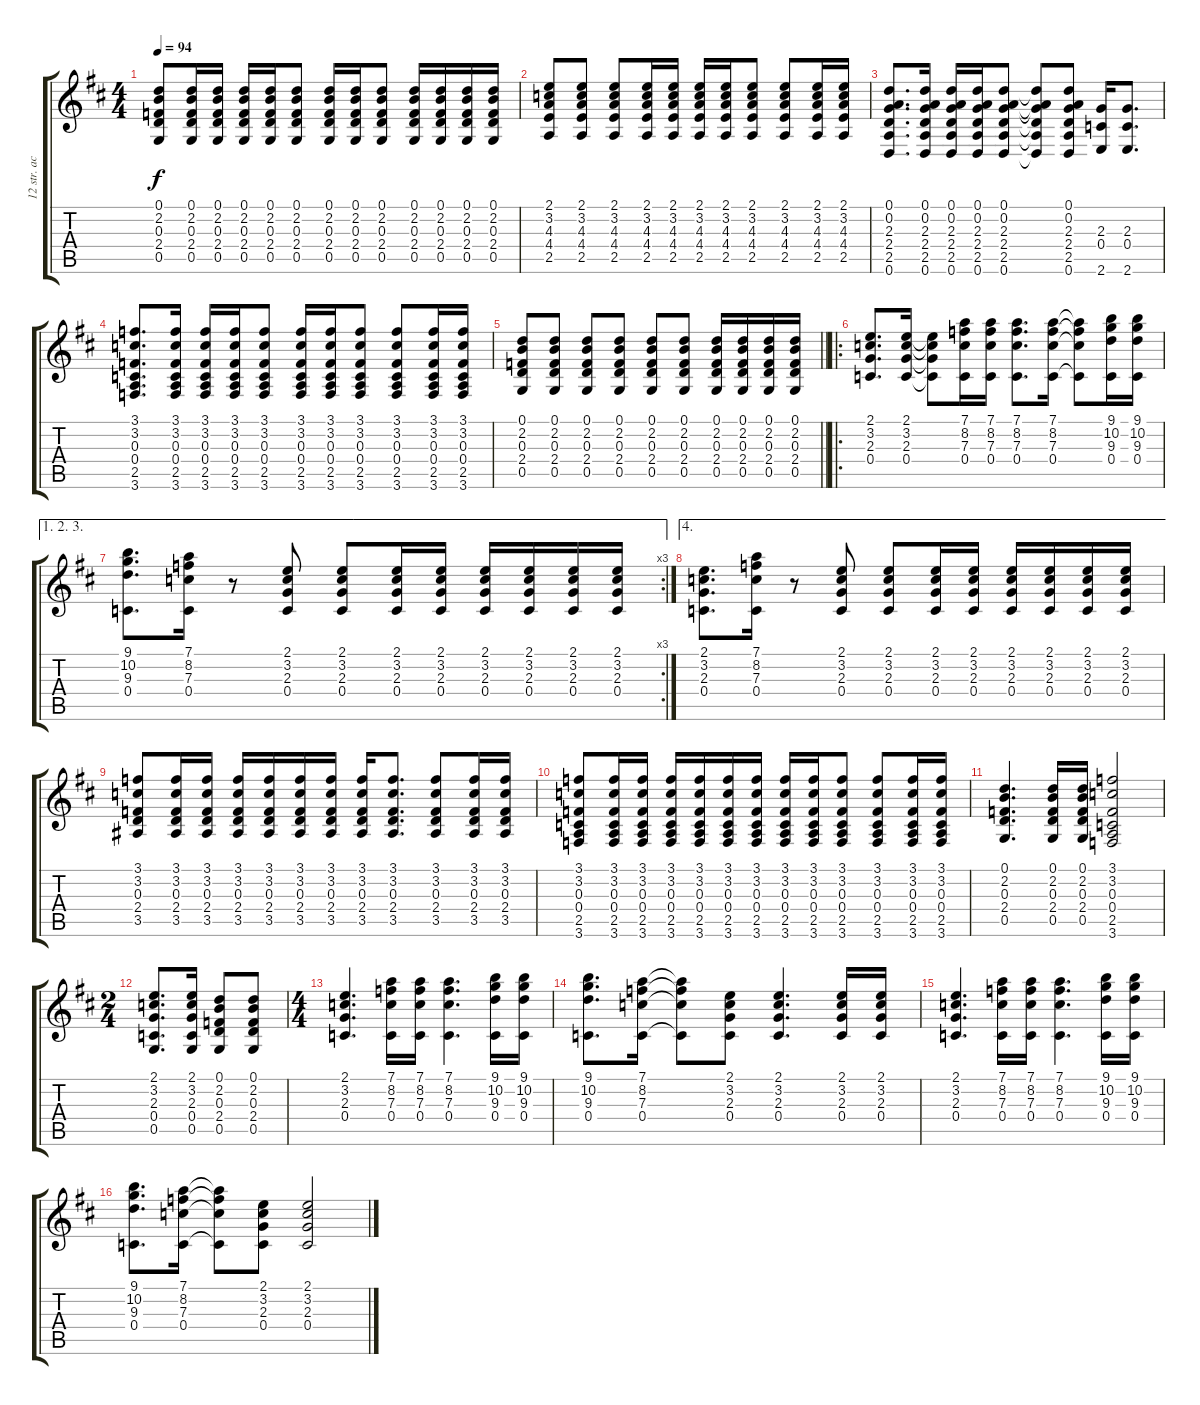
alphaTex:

\track ("12 str. acoustic" "12 str. ac") {instrument acousticguitarsteel}
\staff {score tabs}
\tuning (D4 A3 F3 C3 G2 D2) {hide}
\ts (4 4)
\tempo 94
\clef g2
\ks d
(0.1 2.2 0.3 2.4 0.5).8{dy f} (0.1 2.2 0.3 2.4 0.5).16 (0.1 2.2 0.3 2.4 0.5).16 (0.1 2.2 0.3 2.4 0.5).16 (0.1 2.2 0.3 2.4 0.5).16 (0.1 2.2 0.3 2.4 0.5).8 (0.1 2.2 0.3 2.4 0.5).16 (0.1 2.2 0.3 2.4 0.5).16 (0.1 2.2 0.3 2.4 0.5).8 (0.1 2.2 0.3 2.4 0.5).16 (0.1 2.2 0.3 2.4 0.5).16 (0.1 2.2 0.3 2.4 0.5).16 (0.1 2.2 0.3 2.4 0.5).16 |
(2.1 3.2 4.3 4.4 2.5).8 (2.1 3.2 4.3 4.4 2.5).8 (2.1 3.2 4.3 4.4 2.5).8 (2.1 3.2 4.3 4.4 2.5).16 (2.1 3.2 4.3 4.4 2.5).16 (2.1 3.2 4.3 4.4 2.5).16 (2.1 3.2 4.3 4.4 2.5).16 (2.1 3.2 4.3 4.4 2.5).8 (2.1 3.2 4.3 4.4 2.5).8 (2.1 3.2 4.3 4.4 2.5).16 (2.1 3.2 4.3 4.4 2.5).16 |
(0.1 0.2 2.3 2.4 2.5 0.6).8{d} (0.1 0.2 2.3 2.4 2.5 0.6).16 (0.1 0.2 2.3 2.4 2.5 0.6).16 (0.1 0.2 2.3 2.4 2.5 0.6).16 (0.1 0.2 2.3 2.4 2.5 0.6).8 (0.1{t} 0.2{t} 2.3{t} 2.4{t} 2.5{t} 0.6{t}).8 (0.1 0.2 2.3 2.4 2.5 0.6).8 (2.3 0.4 2.6).16 (2.3 0.4 2.6).8{d} |
(3.1 3.2 0.3 0.4 2.5 3.6).8{d} (3.1 3.2 0.3 0.4 2.5 3.6).16 (3.1 3.2 0.3 0.4 2.5 3.6).16 (3.1 3.2 0.3 0.4 2.5 3.6).16 (3.1 3.2 0.3 0.4 2.5 3.6).8 (3.1 3.2 0.3 0.4 2.5 3.6).16 (3.1 3.2 0.3 0.4 2.5 3.6).16 (3.1 3.2 0.3 0.4 2.5 3.6).8 (3.1 3.2 0.3 0.4 2.5 3.6).8 (3.1 3.2 0.3 0.4 2.5 3.6).16 (3.1 3.2 0.3 0.4 2.5 3.6).16 |
\barLineRight lightlight
(0.1 2.2 0.3 2.4 0.5).8 (0.1 2.2 0.3 2.4 0.5).8 (0.1 2.2 0.3 2.4 0.5).8 (0.1 2.2 0.3 2.4 0.5).8 (0.1 2.2 0.3 2.4 0.5).8 (0.1 2.2 0.3 2.4 0.5).8 (0.1 2.2 0.3 2.4 0.5).16 (0.1 2.2 0.3 2.4 0.5).16 (0.1 2.2 0.3 2.4 0.5).16 (0.1 2.2 0.3 2.4 0.5).16 |
\ro
(2.1 3.2 2.3 0.4).8{d} (2.1 3.2 2.3 0.4).16 (2.1{t} 3.2{t} 2.3{t} 0.4{t}).8 (7.1 8.2 7.3 0.4).16 (7.1 8.2 7.3 0.4).16 (7.1 8.2 7.3 0.4).8{d} (7.1 8.2 7.3 0.4).16 (7.1{t} 8.2{t} 7.3{t} 0.4{t}).8 (9.1 10.2 9.3 0.4).16 (9.1 10.2 9.3 0.4).16 |
\ae (1 2 3)
\rc 3
(9.1 10.2 9.3 0.4).8{d} (7.1 8.2 7.3 0.4).16 r.8 (2.1 3.2 2.3 0.4).8 (2.1 3.2 2.3 0.4).8 (2.1 3.2 2.3 0.4).16 (2.1 3.2 2.3 0.4).16 (2.1 3.2 2.3 0.4).16 (2.1 3.2 2.3 0.4).16 (2.1 3.2 2.3 0.4).16 (2.1 3.2 2.3 0.4).16 |
\ae 4
(2.1 3.2 2.3 0.4).8{d} (7.1 8.2 7.3 0.4).16 r.8 (2.1 3.2 2.3 0.4).8 (2.1 3.2 2.3 0.4).8 (2.1 3.2 2.3 0.4).16 (2.1 3.2 2.3 0.4).16 (2.1 3.2 2.3 0.4).16 (2.1 3.2 2.3 0.4).16 (2.1 3.2 2.3 0.4).16 (2.1 3.2 2.3 0.4).16 |
(3.1 3.2 0.3 2.4 3.5).8 (3.1 3.2 0.3 2.4 3.5).16 (3.1 3.2 0.3 2.4 3.5).16 (3.1 3.2 0.3 2.4 3.5).16 (3.1 3.2 0.3 2.4 3.5).16 (3.1 3.2 0.3 2.4 3.5).16 (3.1 3.2 0.3 2.4 3.5).16 (3.1 3.2 0.3 2.4 3.5).16 (3.1 3.2 0.3 2.4 3.5).8{d} (3.1 3.2 0.3 2.4 3.5).8 (3.1 3.2 0.3 2.4 3.5).16 (3.1 3.2 0.3 2.4 3.5).16 |
(3.1 3.2 0.3 0.4 2.5 3.6).8 (3.1 3.2 0.3 0.4 2.5 3.6).16 (3.1 3.2 0.3 0.4 2.5 3.6).16 (3.1 3.2 0.3 0.4 2.5 3.6).16 (3.1 3.2 0.3 0.4 2.5 3.6).16 (3.1 3.2 0.3 0.4 2.5 3.6).16 (3.1 3.2 0.3 0.4 2.5 3.6).16 (3.1 3.2 0.3 0.4 2.5 3.6).16 (3.1 3.2 0.3 0.4 2.5 3.6).16 (3.1 3.2 0.3 0.4 2.5 3.6).8 (3.1 3.2 0.3 0.4 2.5 3.6).8 (3.1 3.2 0.3 0.4 2.5 3.6).16 (3.1 3.2 0.3 0.4 2.5 3.6).16 |
(0.1 2.2 0.3 2.4 0.5).4{d} (0.1 2.2 0.3 2.4 0.5).16 (0.1 2.2 0.3 2.4 0.5).16 (3.1 3.2 0.3 0.4 2.5 3.6).2 |
\ts (2 4)
(2.1 3.2 2.3 0.4 0.5).8{d} (2.1 3.2 2.3 0.4 0.5).16 (0.1 2.2 0.3 2.4 0.5).8 (0.1 2.2 0.3 2.4 0.5).8 |
\ts (4 4)
(2.1 3.2 2.3 0.4).4{d} (7.1 8.2 7.3 0.4).16 (7.1 8.2 7.3 0.4).16 (7.1 8.2 7.3 0.4).4{d} (9.1 10.2 9.3 0.4).16 (9.1 10.2 9.3 0.4).16 |
(9.1 10.2 9.3 0.4).8{d} (7.1 8.2 7.3 0.4).16 (7.1{t} 8.2{t} 7.3{t} 0.4{t}).8 (2.1 3.2 2.3 0.4).8 (2.1 3.2 2.3 0.4).4{d} (2.1 3.2 2.3 0.4).16 (2.1 3.2 2.3 0.4).16 |
(2.1 3.2 2.3 0.4).4{d} (7.1 8.2 7.3 0.4).16 (7.1 8.2 7.3 0.4).16 (7.1 8.2 7.3 0.4).4{d} (9.1 10.2 9.3 0.4).16 (9.1 10.2 9.3 0.4).16 |
(9.1 10.2 9.3 0.4).8{d} (7.1 8.2 7.3 0.4).16 (7.1{t} 8.2{t} 7.3{t} 0.4{t}).8 (2.1 3.2 2.3 0.4).8 (2.1 3.2 2.3 0.4).2
